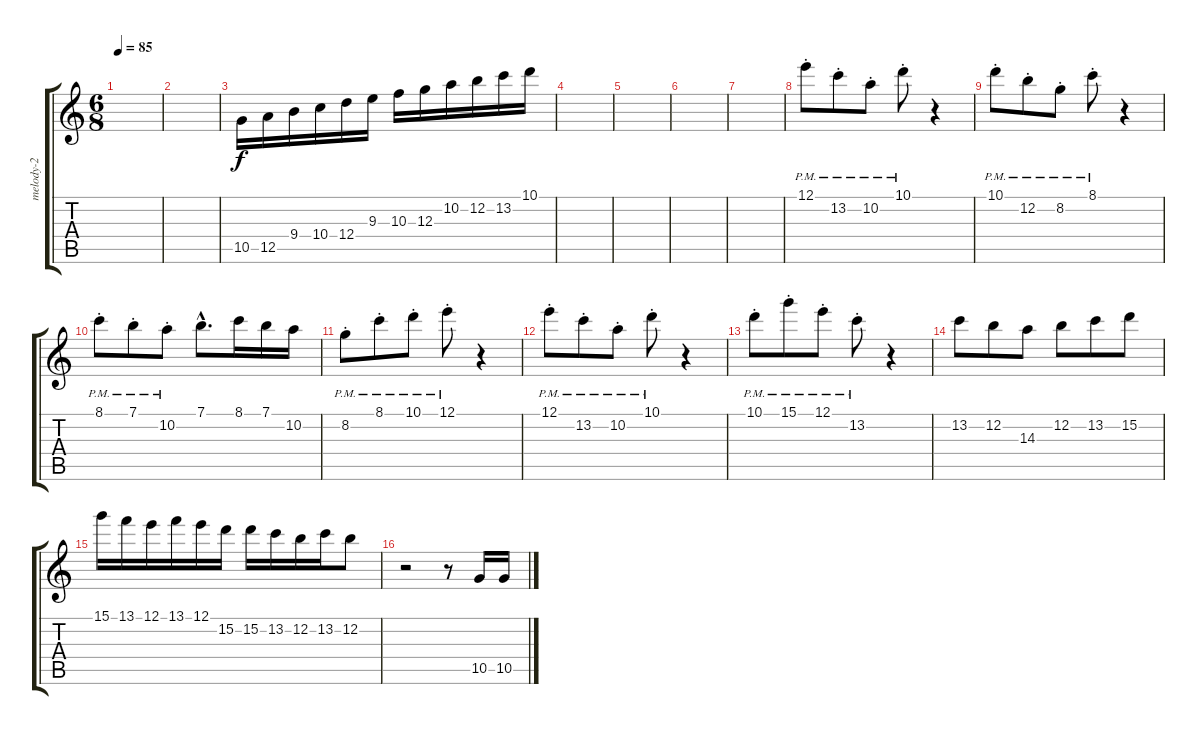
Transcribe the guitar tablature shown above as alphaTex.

\track ("melody-2" "melody-2") {instrument acousticguitarnylon}
\staff {score tabs}
\tuning (E4 B3 G3 D3 A2 E2) {hide}
\ts (6 8)
\tempo 85
\clef g2
\ks c
|
|
10.5.16 12.5.16 9.4.16 10.4.16 12.4.16 9.3.16 10.3.16 12.3.16 10.2.16 12.2.16 13.2.16 10.1.16 |
|
|
|
|
12.1{pm st}.8 13.2{pm st}.8 10.2{pm st}.8 10.1{pm st}.8 r.4 |
10.1{pm st}.8 12.2{pm st}.8 8.2{pm st}.8 8.1{pm st}.8 r.4 |
8.1{pm st}.8 7.1{pm st}.8 10.2{pm st}.8 7.1{hac}.8{d} 8.1.16 7.1.16 10.2.16 |
8.2{pm st}.8 8.1{pm st}.8 10.1{pm st}.8 12.1{pm st}.8 r.4 |
12.1{pm st}.8 13.2{pm st}.8 10.2{pm st}.8 10.1{pm st}.8 r.4 |
10.1{pm st}.8 15.1{pm st}.8 12.1{pm st}.8 13.2{pm st}.8 r.4 |
13.2.8 12.2.8 14.3.8 12.2.8 13.2.8 15.2.8 |
15.1.16 13.1.16 12.1.16 13.1.16 12.1.16 15.2.16 15.2.16 13.2.16 12.2.16 13.2.16 12.2.8 |
r.2 r.8 10.5.16 10.5.16
